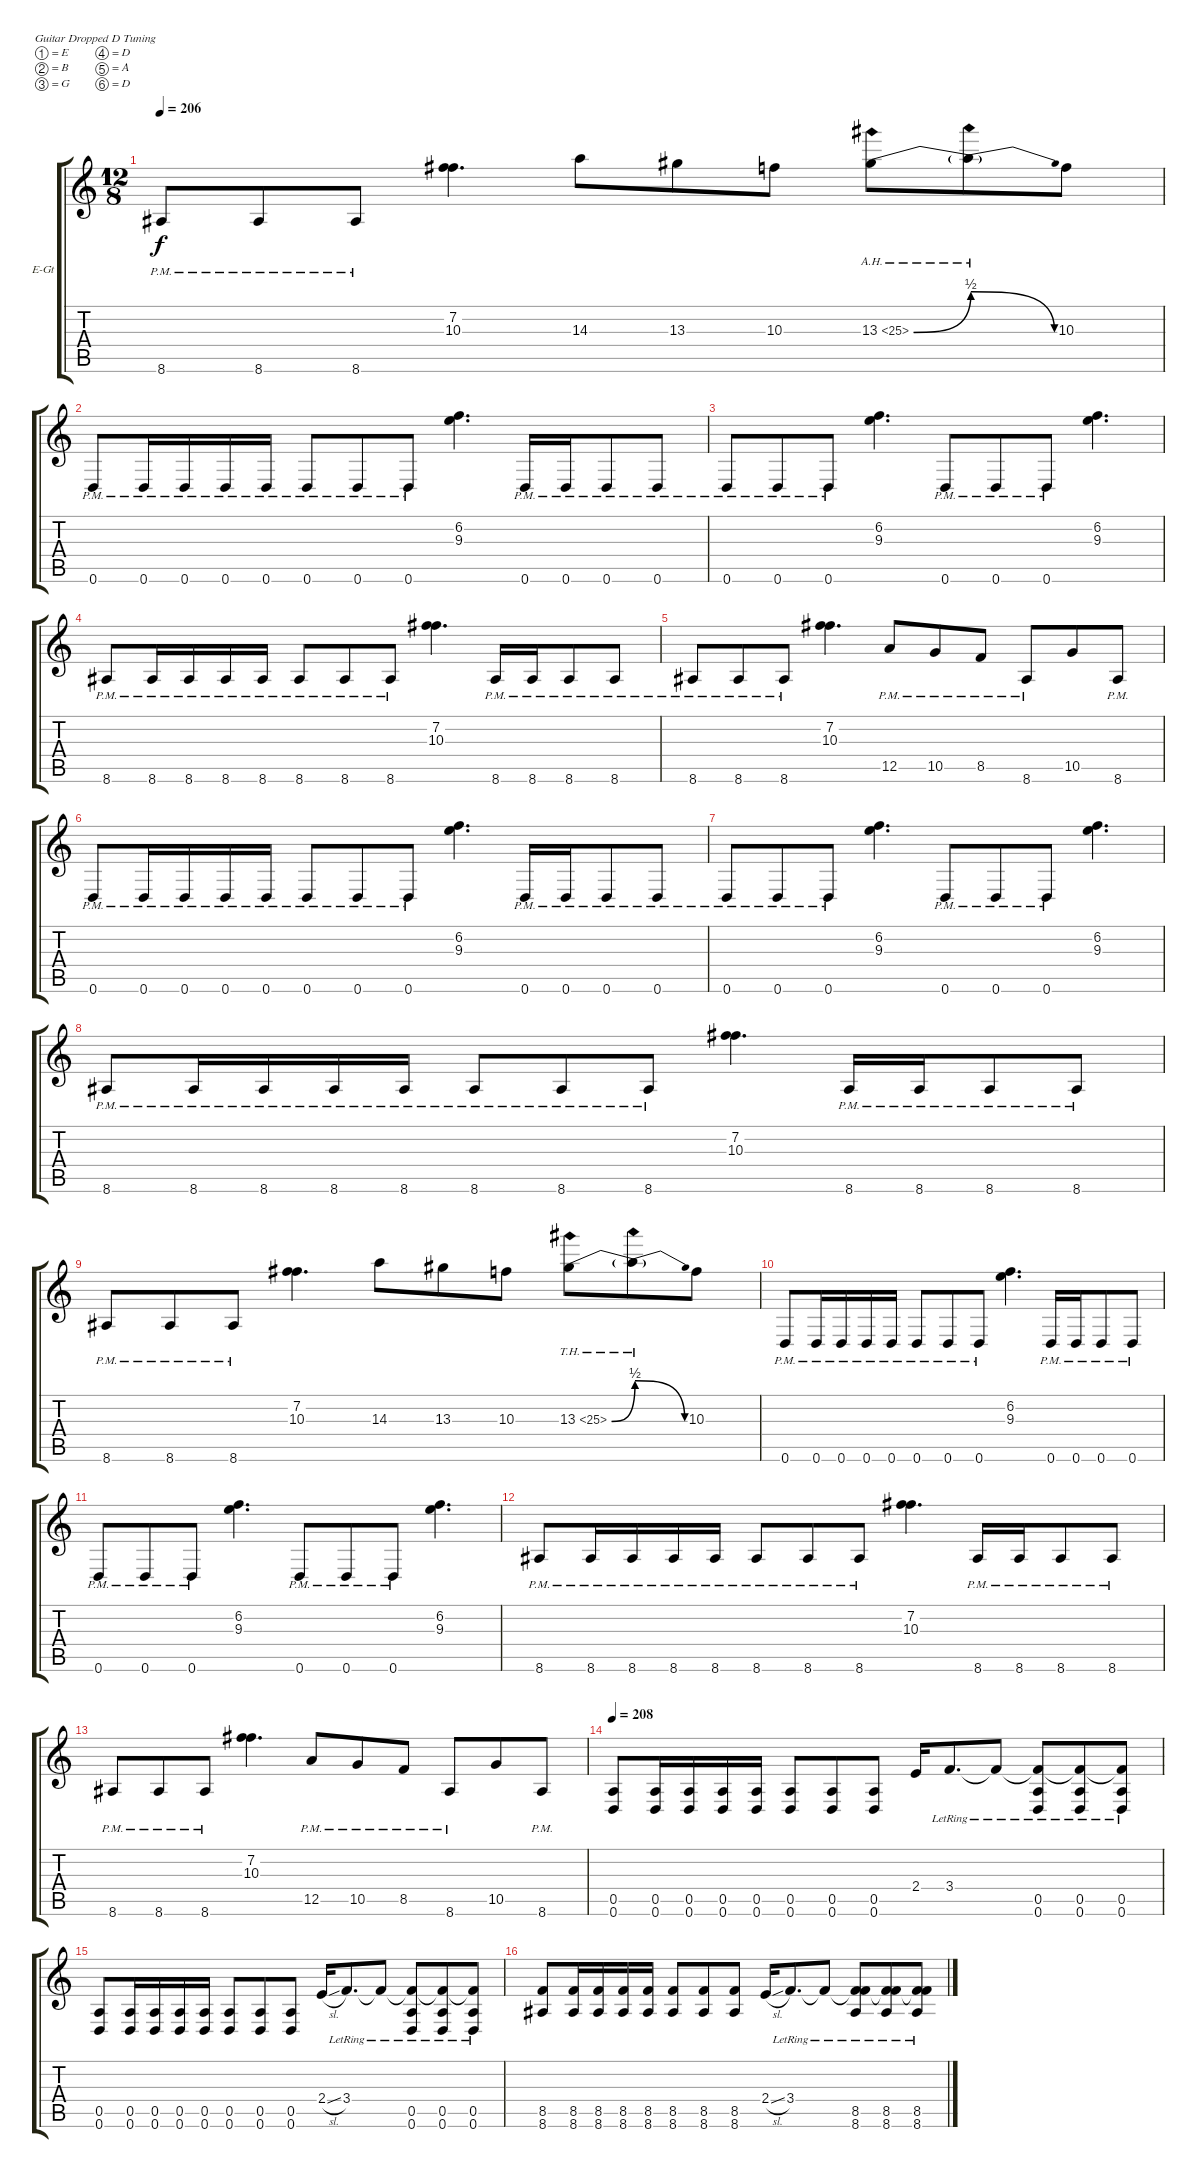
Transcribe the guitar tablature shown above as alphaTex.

\bracketExtendMode groupsimilarinstruments
\firstSystemTrackNameOrientation horizontal
\otherSystemsTrackNameOrientation horizontal
\track ("Guitar" "E-Gt") {instrument overdrivenguitar}
\staff {score tabs}
\tuning (E4 B3 G3 D3 A2 D2)
\ts (12 8)
\tempo 206
\clef g2
\ks c
8.6{pm}.8{dy f} 8.6{pm}.8 8.6{pm}.8 (10.3 7.2).4{d} 14.3.8 13.3.8 10.3.8 13.3{be (bend 0 0 60 2) ah 12}.8 13.3{be (release 0 2 60 0) ah 12 t}.8 10.3.8 |
0.6{pm}.8 0.6{pm}.16 0.6{pm}.16 0.6{pm}.16 0.6{pm}.16 0.6{pm}.8 0.6{pm}.8 0.6{pm}.8 (9.3 6.2).4{d} 0.6{pm}.16 0.6{pm}.16 0.6{pm}.8 0.6{pm}.8 |
0.6{pm}.8 0.6{pm}.8 0.6{pm}.8 (9.3 6.2).4{d} 0.6{pm}.8 0.6{pm}.8 0.6{pm}.8 (9.3 6.2).4{d} |
8.6{pm}.8 8.6{pm}.16 8.6{pm}.16 8.6{pm}.16 8.6{pm}.16 8.6{pm}.8 8.6{pm}.8 8.6{pm}.8 (10.3 7.2).4{d} 8.6{pm}.16 8.6{pm}.16 8.6{pm}.8 8.6{pm}.8 |
8.6{pm}.8 8.6{pm}.8 8.6{pm}.8 (10.3 7.2).4{d} 12.5{pm}.8 10.5{pm}.8 8.5{pm}.8 8.6{pm}.8 10.5.8 8.6{pm}.8 |
0.6{pm}.8 0.6{pm}.16 0.6{pm}.16 0.6{pm}.16 0.6{pm}.16 0.6{pm}.8 0.6{pm}.8 0.6{pm}.8 (9.3 6.2).4{d} 0.6{pm}.16 0.6{pm}.16 0.6{pm}.8 0.6{pm}.8 |
0.6{pm}.8 0.6{pm}.8 0.6{pm}.8 (9.3 6.2).4{d} 0.6{pm}.8 0.6{pm}.8 0.6{pm}.8 (9.3 6.2).4{d} |
8.6{pm}.8 8.6{pm}.16 8.6{pm}.16 8.6{pm}.16 8.6{pm}.16 8.6{pm}.8 8.6{pm}.8 8.6{pm}.8 (10.3 7.2).4{d} 8.6{pm}.16 8.6{pm}.16 8.6{pm}.8 8.6{pm}.8 |
8.6{pm}.8 8.6{pm}.8 8.6{pm}.8 (10.3 7.2).4{d} 14.3.8 13.3.8 10.3.8 13.3{be (bend 0 0 60 2) th 12}.8 13.3{be (release 0 2 60 0) th 12 t}.8 10.3.8 |
0.6{pm}.8 0.6{pm}.16 0.6{pm}.16 0.6{pm}.16 0.6{pm}.16 0.6{pm}.8 0.6{pm}.8 0.6{pm}.8 (9.3 6.2).4{d} 0.6{pm}.16 0.6{pm}.16 0.6{pm}.8 0.6{pm}.8 |
0.6{pm}.8 0.6{pm}.8 0.6{pm}.8 (9.3 6.2).4{d} 0.6{pm}.8 0.6{pm}.8 0.6{pm}.8 (9.3 6.2).4{d} |
8.6{pm}.8 8.6{pm}.16 8.6{pm}.16 8.6{pm}.16 8.6{pm}.16 8.6{pm}.8 8.6{pm}.8 8.6{pm}.8 (10.3 7.2).4{d} 8.6{pm}.16 8.6{pm}.16 8.6{pm}.8 8.6{pm}.8 |
8.6{pm}.8 8.6{pm}.8 8.6{pm}.8 (10.3 7.2).4{d} 12.5{pm}.8 10.5{pm}.8 8.5{pm}.8 8.6{pm}.8 10.5.8 8.6{pm}.8 |
\tempo 208
(0.5 0.6).8 (0.5 0.6).16 (0.5 0.6).16 (0.5 0.6).16 (0.5 0.6).16 (0.5 0.6).8 (0.5 0.6).8 (0.5 0.6).8 2.4.16 3.4{lr}.8{d} 3.4{lr t}.8 (0.5 0.6 3.4{lr t}).8 (0.5 0.6 3.4{lr t}).8 (3.4{lr t} 0.5 0.6).8 |
(0.5 0.6).8 (0.5 0.6).16 (0.5 0.6).16 (0.5 0.6).16 (0.5 0.6).16 (0.5 0.6).8 (0.5 0.6).8 (0.5 0.6).8 2.4{sl}.16 3.4{lr}.8{d} 3.4{lr t}.8 (0.5 0.6 3.4{lr t}).8 (0.5 0.6 3.4{lr t}).8 (3.4{lr t} 0.5 0.6).8 |
(8.5 8.6).8 (8.5 8.6).16 (8.5 8.6).16 (8.5 8.6).16 (8.5 8.6).16 (8.5 8.6).8 (8.5 8.6).8 (8.5 8.6).8 2.4{sl}.16 3.4{lr}.8{d} 3.4{lr t}.8 (8.5 8.6 3.4{lr t}).8 (8.5 8.6 3.4{lr t}).8 (3.4{lr t} 8.5 8.6).8
